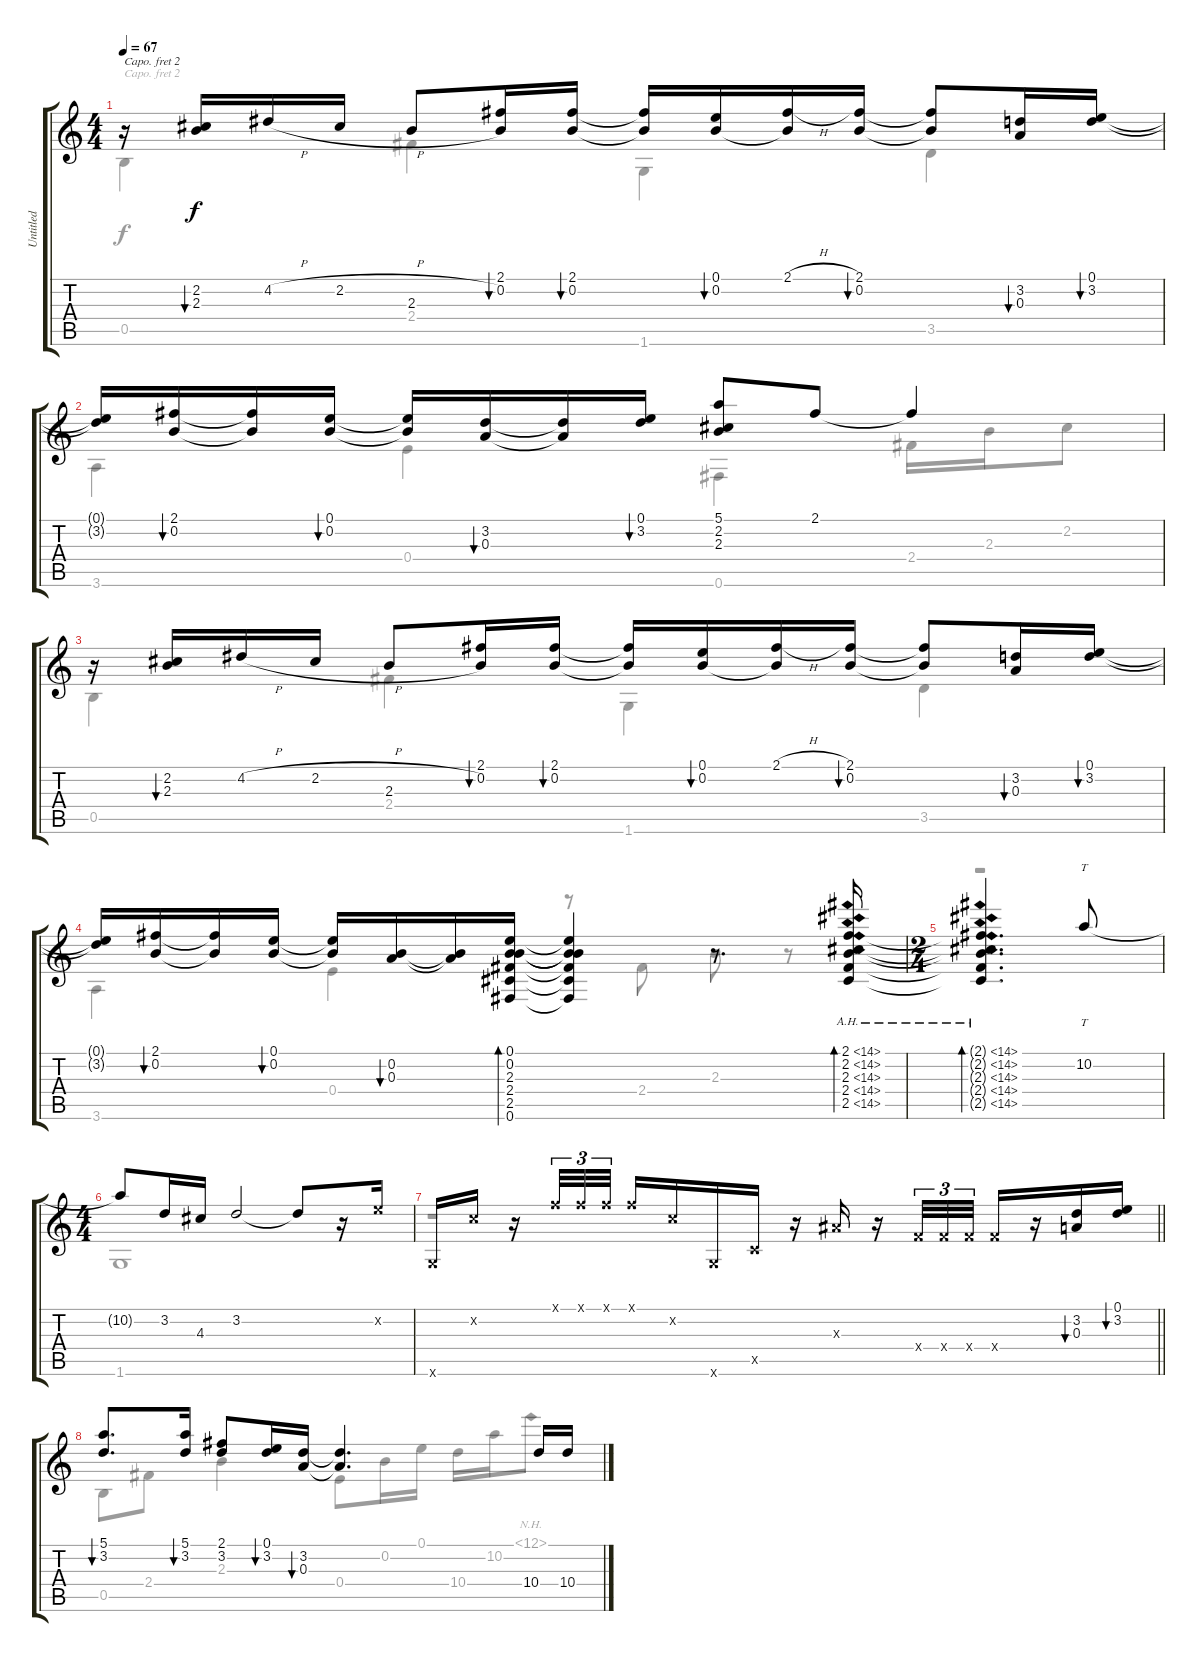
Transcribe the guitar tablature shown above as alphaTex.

\track ("Untitled" "Untitled") {instrument acousticguitarnylon}
\staff {score tabs}
\capo 2
\tuning (D4 A3 G3 D3 A2 E2) {hide}
\voice
\ts (4 4)
\tempo 67
\clef g2
\ks c
r.16{dy f} (2.2 2.3).16{bu 30} 4.2{h}.16 2.2{h}.16 2.3.8 (2.1 0.2).16{bu 30} (2.1 0.2).16{bu 30} (2.1{t} 0.2{t}).16 (0.1 0.2).16{bu 30} (2.1{h} 0.2{t}).16 (2.1 0.2).16{bu 30} (2.1{t} 0.2{t}).8 (3.2 0.3).16{bu 30} (0.1 3.2).16{bu 30} |
(0.1{t} 3.2{t}).16 (2.1 0.2).16{bu 30} (2.1{t} 0.2{t}).16 (0.1 0.2).16{bu 30} (0.1{t} 0.2{t}).16 (3.2 0.3).16{bu 30} (3.2{t} 0.3{t}).16 (0.1 3.2).16{bu 30} (5.1 2.2 2.3).8 2.1.8 2.1{t}.4 |
r.16 (2.2 2.3).16{bu 30} 4.2{h}.16 2.2{h}.16 2.3.8 (2.1 0.2).16{bu 30} (2.1 0.2).16{bu 30} (2.1{t} 0.2{t}).16 (0.1 0.2).16{bu 30} (2.1{h} 0.2{t}).16 (2.1 0.2).16{bu 30} (2.1{t} 0.2{t}).8 (3.2 0.3).16{bu 30} (0.1 3.2).16{bu 30} |
(0.1{t} 3.2{t}).16 (2.1 0.2).16{bu 30} (2.1{t} 0.2{t}).16 (0.1 0.2).16{bu 30} (0.1{t} 0.2{t}).16 (0.2 0.3).16{bu 30} (0.2{t} 0.3{t}).16 (0.1 0.2 2.3 2.4 2.5 0.6).16{bd 30} (0.1{t} 0.2{t} 2.3{t} 2.4{t} 2.5{t} 0.6{t}).4 r.8{d} (2.1{ah 12} 2.2{ah 12} 2.3{ah 12} 2.4{ah 12} 2.5{ah 12}).16{bd 30} |
\ts (2 4)
(2.1{ah 12 t} 2.2{ah 12 t} 2.3{ah 12 t} 2.4{ah 12 t} 2.5{ah 12 t}).4{d bd 30} 10.2.8{tt} |
\ts (4 4)
10.2{t}.8 3.2.16 4.3.16 3.2.2 3.2{t}.8 r.16 5.2{x}.16 |
\barLineRight lightlight
1.6{x}.16 1.2{x}.16 r.16 1.1{x}.32{tu (3 2)} 1.1{x}.32{tu (3 2)} 1.1{x}.32{tu (3 2)} 1.1{x}.16 1.2{x}.16 1.6{x}.16 1.5{x}.16 r.16 1.3{x}.16 r.16 1.4{x}.32{tu (3 2)} 1.4{x}.32{tu (3 2)} 1.4{x}.32{tu (3 2)} 1.4{x}.16 r.16 (3.2 0.3).16{bu 30} (0.1 3.2).16{bu 30} |
(5.1 3.2).8{d bu 30} (5.1 3.2).16{bu 30} (2.1 3.2).8 (0.1 3.2).16{bu 30} (3.2 0.3).16{bu 30} (3.2{t} 0.3{t}).4{d} 10.4.16 10.4.16
\voice
\clef g2
\ottava regular
\simile none
\ks c
0.5.4{dy f} 2.4.4 1.6.4 3.5.4 |
3.6.4 0.4.4 0.6.4 2.4.16 2.3.16 2.2.8 |
0.5.4 2.4.4 1.6.4 3.5.4 |
3.6.4 0.4.4 r.8 2.4.8 2.3.8 r.8 |
r.2 |
1.6.1 |
\barLineRight lightlight
r.1 |
0.5.8 2.4.8 2.3.4 0.4.8 0.2.16 0.1.16 10.4.16 10.2.16 12.1{nh}.8
